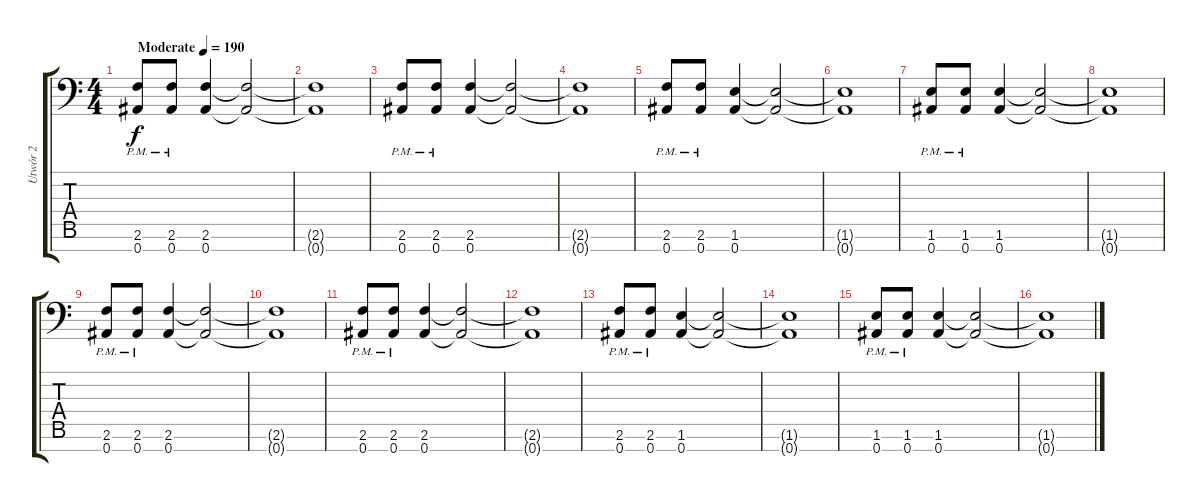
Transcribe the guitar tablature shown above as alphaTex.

\track ("Utwór 2" "Utwór 2") {instrument overdrivenguitar}
\staff {score tabs}
\tuning (Eb4 Bb3 Gb3 Db3 Ab2 Eb2 Bb1) {hide}
\ts (4 4)
\tempo (190 "Moderate")
\clef f4
\ks c
(2.6{pm} 0.7{pm}).8{dy f instrument overdrivenguitar} (2.6{pm} 0.7{pm}).8 (2.6 0.7).4 (2.6{t} 0.7{t}).2 |
(2.6{t} 0.7{t}).1 |
(2.6{pm} 0.7{pm}).8 (2.6{pm} 0.7{pm}).8 (2.6 0.7).4 (2.6{t} 0.7{t}).2 |
(2.6{t} 0.7{t}).1 |
(2.6{pm} 0.7{pm}).8 (2.6{pm} 0.7{pm}).8 (1.6 0.7).4 (1.6{t} 0.7{t}).2 |
(1.6{t} 0.7{t}).1 |
(1.6{pm} 0.7{pm}).8 (1.6{pm} 0.7{pm}).8 (1.6 0.7).4 (1.6{t} 0.7{t}).2 |
(1.6{t} 0.7{t}).1 |
(2.6{pm} 0.7{pm}).8 (2.6{pm} 0.7{pm}).8 (2.6 0.7).4 (2.6{t} 0.7{t}).2 |
(2.6{t} 0.7{t}).1 |
(2.6{pm} 0.7{pm}).8 (2.6{pm} 0.7{pm}).8 (2.6 0.7).4 (2.6{t} 0.7{t}).2 |
(2.6{t} 0.7{t}).1 |
(2.6{pm} 0.7{pm}).8 (2.6{pm} 0.7{pm}).8 (1.6 0.7).4 (1.6{t} 0.7{t}).2 |
(1.6{t} 0.7{t}).1 |
(1.6{pm} 0.7{pm}).8 (1.6{pm} 0.7{pm}).8 (1.6 0.7).4 (1.6{t} 0.7{t}).2 |
(1.6{t} 0.7{t}).1
